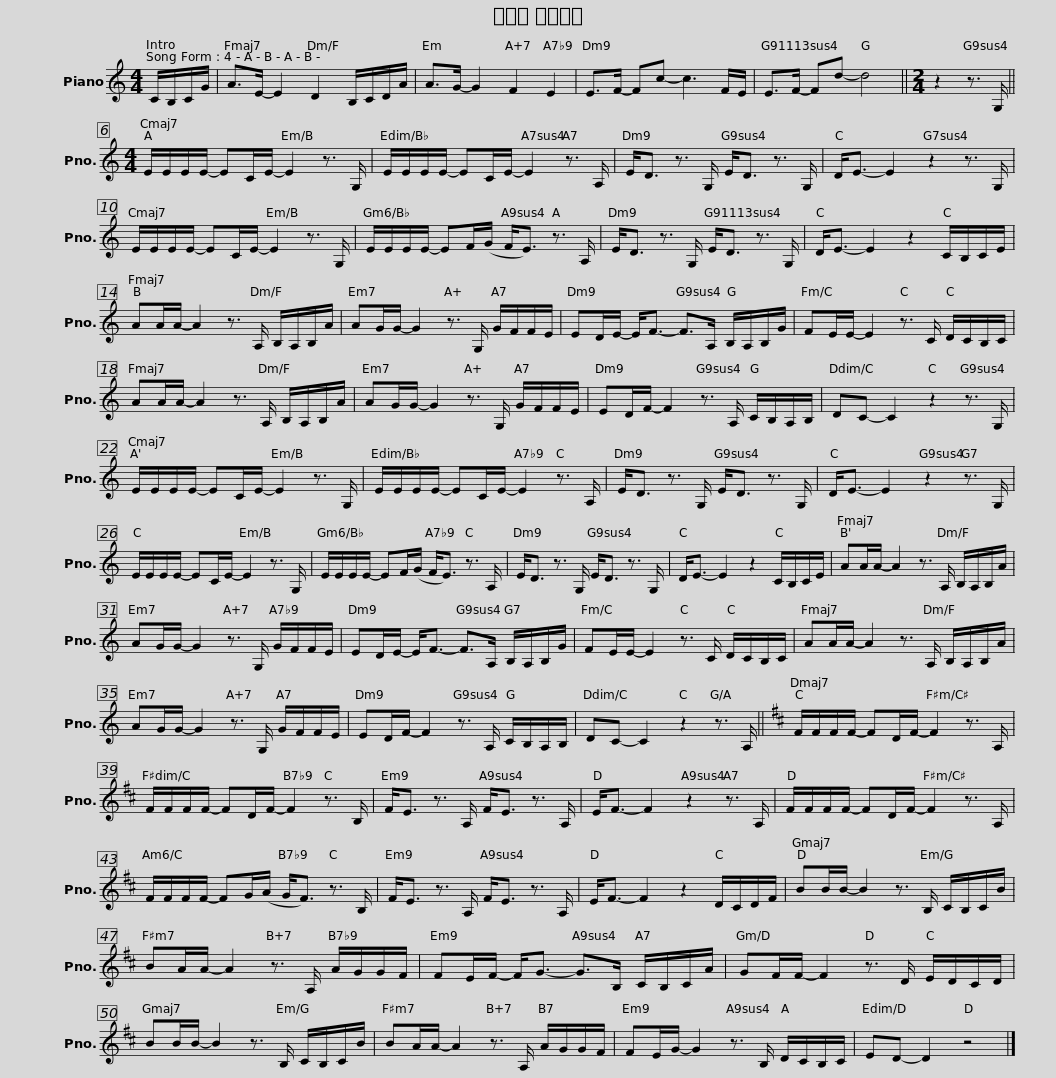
X:1
L:1/8
M:4/4
I:linebreak $
K:C
V:1 treble
V:1
 C/B,/C/G/ | A>E- E2 D2 B,/C/D/A/ | A>G- G2 F2 E2 | E>F- Fc- c3 F/E/ | E>F- Fd- d4 || %5
[M:2/4] z2 z3/2 G,/ ||$[M:4/4] E/E/E/E/- EC/E/- E2 z3/2 G,/ | E/E/E/E/- EC/E/- E2 z3/2 A,/ | E<D z3/2 G,/ E<D z3/2 G,/ | D<E- E2 z2 z3/2 G,/ |$ %10
 E/E/E/E/- EC/E/- E2 z3/2 G,/ | E/E/E/E/- EF/(G/ F<E) z3/2 A,/ | E<D z3/2 G,/ E<D z3/2 G,/ | D<E- E2 z2 C/B,/C/E/ |$ AA/A/- A2 z3/2 A,/ B,/A,/B,/A/ | %15
 AG/G/- G2 z3/2 G,/ G/F/F/E/ | ED/E/- E<F- F>A, B,/A,/B,/G/ | FE/E/- E2 z3/2 C/ D/C/B,/C/ |$ AA/A/- A2 z3/2 A,/ B,/A,/B,/A/ | AG/G/- G2 z3/2 G,/ G/F/F/E/ | %20
 ED/F/- F2 z3/2 A,/ C/B,/A,/B,/ | DC- C2 z2 z3/2 G,/ |$ E/E/E/E/- EC/E/- E2 z3/2 G,/ | E/E/E/E/- EC/E/- E2 z3/2 A,/ | E<D z3/2 G,/ E<D z3/2 G,/ | %25
 D<E- E2 z2 z3/2 G,/ |$ E/E/E/E/- EC/E/- E2 z3/2 G,/ | E/E/E/E/- EF/(G/ F<E) z3/2 A,/ | E<D z3/2 G,/ E<D z3/2 G,/ | D<E- E2 z2 C/B,/C/E/ |$ %30
 AA/A/- A2 z3/2 A,/ B,/A,/B,/A/ | AG/G/- G2 z3/2 G,/ G/F/F/E/ | ED/E/- E<F- F>A, B,/A,/B,/G/ | FE/E/- E2 z3/2 C/ D/C/B,/C/ |$ AA/A/- A2 z3/2 A,/ B,/A,/B,/A/ | %35
 AG/G/- G2 z3/2 G,/ G/F/F/E/ | ED/F/- F2 z3/2 A,/ C/B,/A,/B,/ | DC- C2 z2 z3/2 A,/ ||$[K:D] F/F/F/F/- FD/F/- F2 z3/2 A,/ | F/F/F/F/- FD/F/- F2 z3/2 B,/ | %40
 F<E z3/2 A,/ F<E z3/2 A,/ | E<F- F2 z2 z3/2 A,/ |$ F/F/F/F/- FD/F/- F2 z3/2 A,/ | F/F/F/F/- FG/(A/ G<F) z3/2 B,/ | F<E z3/2 A,/ F<E z3/2 A,/ | %45
 E<F- F2 z2 D/C/D/F/ |$ BB/B/- B2 z3/2 B,/ C/B,/C/B/ | BA/A/- A2 z3/2 A,/ A/G/G/F/ | FE/F/- F<G- G>B, C/B,/C/A/ | GF/F/- F2 z3/2 D/ E/D/C/D/ |$ %50
 BB/B/- B2 z3/2 B,/ C/B,/C/B/ | BA/A/- A2 z3/2 A,/ A/G/G/F/ | FE/G/- G2 z3/2 B,/ D/C/B,/C/ | ED- D2 z4 |] %54
